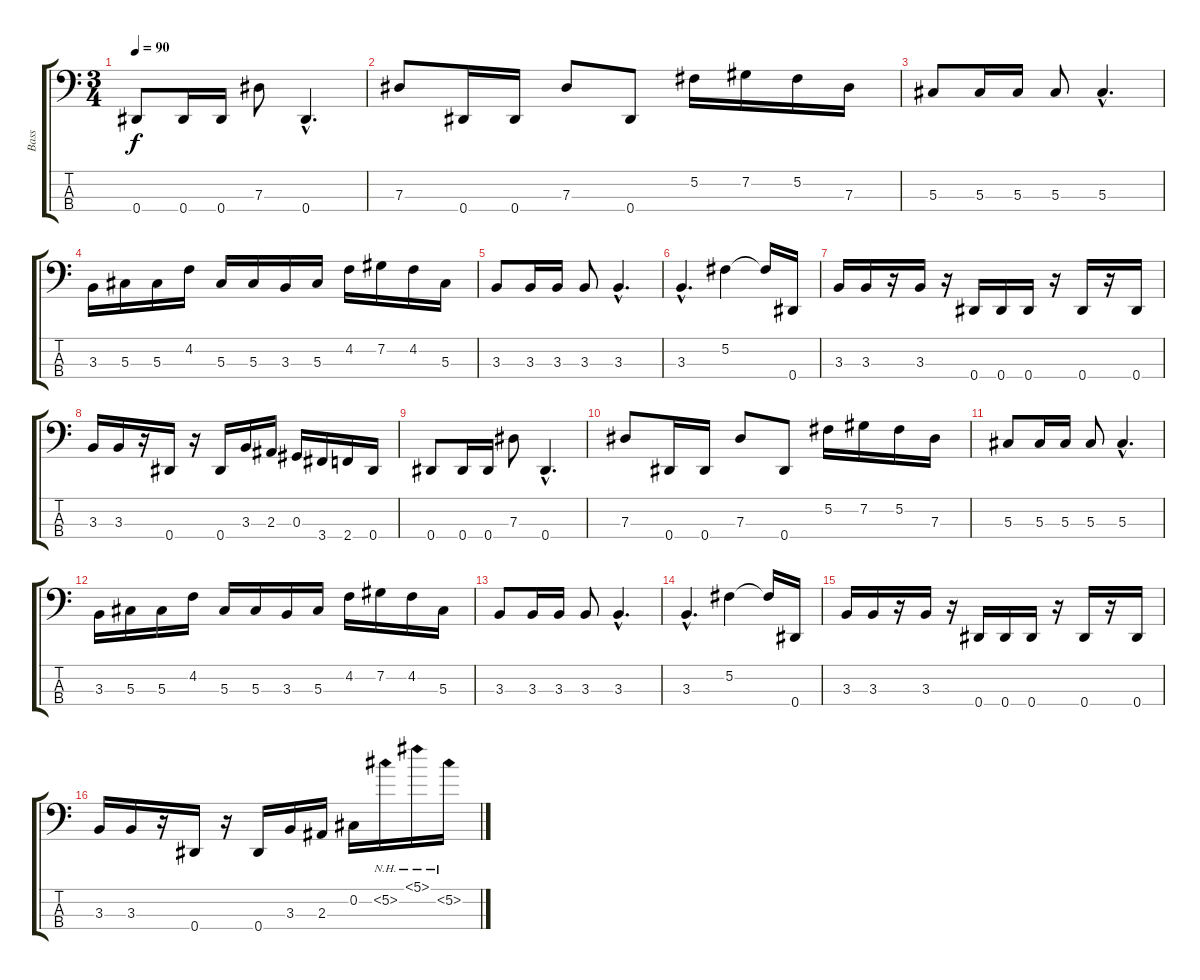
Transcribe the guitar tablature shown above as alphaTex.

\track ("Bass" "Bass") {instrument electricbassfinger}
\staff {score tabs}
\tuning (Gb2 Db2 Ab1 Eb1) {hide}
\ts (3 4)
\tempo 90
\clef f4
\ks c
0.4.8{dy f} 0.4.16 0.4.16 7.3.8 0.4{hac}.4{d} |
7.3.8 0.4.16 0.4.16 7.3.8 0.4.8 5.2.16 7.2.16 5.2.16 7.3.16 |
5.3.8 5.3.16 5.3.16 5.3.8 5.3{hac}.4{d} |
3.3.16 5.3.16 5.3.16 4.2.16 5.3.16 5.3.16 3.3.16 5.3.16 4.2.16 7.2.16 4.2.16 5.3.16 |
3.3.8 3.3.16 3.3.16 3.3.8 3.3{hac}.4{d} |
3.3{hac}.4{d} 5.2.4 5.2{t}.16 0.4.16 |
3.3.16 3.3.16 r.16 3.3.16 r.16 0.4.16 0.4.16 0.4.16 r.16 0.4.16 r.16 0.4.16 |
3.3.16 3.3.16 r.16 0.4.16 r.16 0.4.16 3.3.16 2.3.16 0.3.16 3.4.16 2.4.16 0.4.16 |
0.4.8 0.4.16 0.4.16 7.3.8 0.4{hac}.4{d} |
7.3.8 0.4.16 0.4.16 7.3.8 0.4.8 5.2.16 7.2.16 5.2.16 7.3.16 |
5.3.8 5.3.16 5.3.16 5.3.8 5.3{hac}.4{d} |
3.3.16 5.3.16 5.3.16 4.2.16 5.3.16 5.3.16 3.3.16 5.3.16 4.2.16 7.2.16 4.2.16 5.3.16 |
3.3.8 3.3.16 3.3.16 3.3.8 3.3{hac}.4{d} |
3.3{hac}.4{d} 5.2.4 5.2{t}.16 0.4.16 |
3.3.16 3.3.16 r.16 3.3.16 r.16 0.4.16 0.4.16 0.4.16 r.16 0.4.16 r.16 0.4.16 |
3.3.16 3.3.16 r.16 0.4.16 r.16 0.4.16 3.3.16 2.3.16 0.2.16 5.2{nh}.16 5.1{nh}.16 5.2{nh}.16
